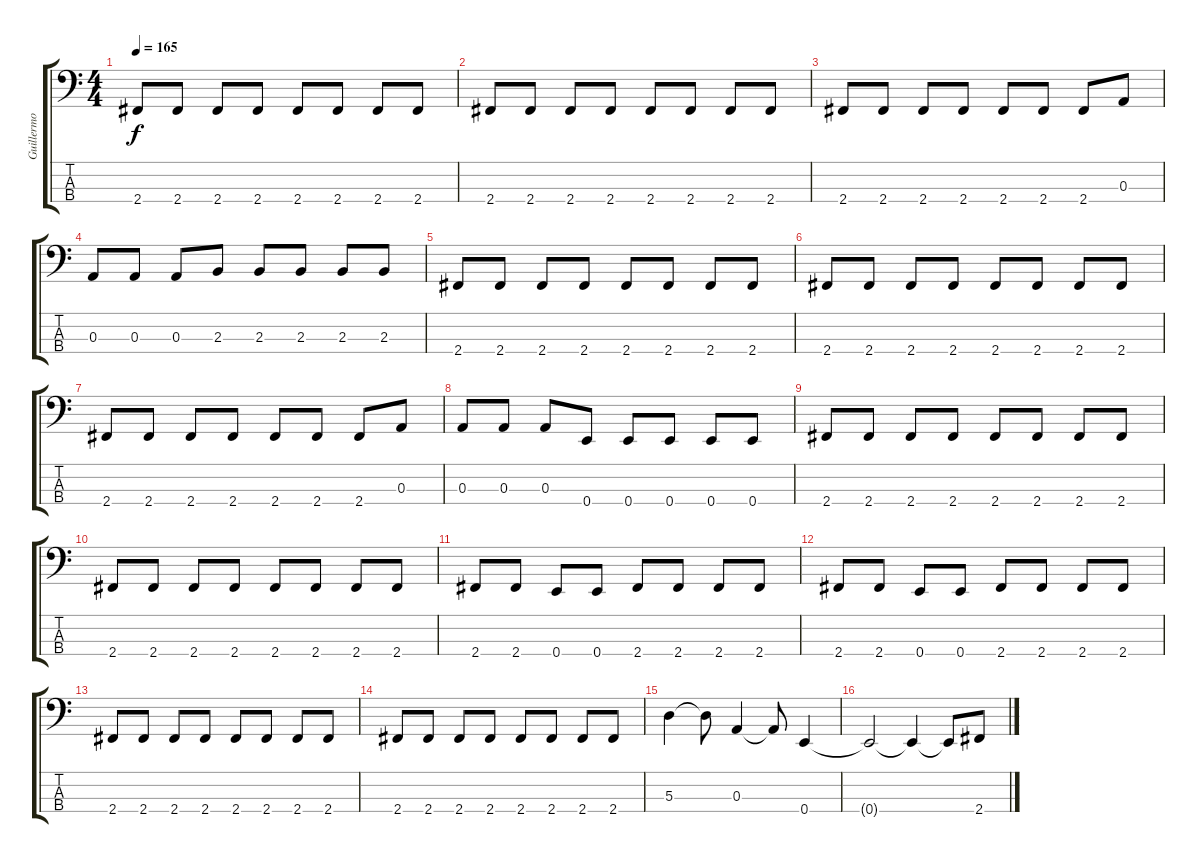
\track ("Guillermo Sánchez" "Guillermo ") {instrument electricbasspick}
\staff {score tabs}
\tuning (G2 D2 A1 E1) {hide}
\ts (4 4)
\tempo 165
\clef f4
\ks c
2.4.8{dy f} 2.4.8 2.4.8 2.4.8 2.4.8 2.4.8 2.4.8 2.4.8 |
2.4.8 2.4.8 2.4.8 2.4.8 2.4.8 2.4.8 2.4.8 2.4.8 |
2.4.8 2.4.8 2.4.8 2.4.8 2.4.8 2.4.8 2.4.8 0.3.8 |
0.3.8 0.3.8 0.3.8 2.3.8 2.3.8 2.3.8 2.3.8 2.3.8 |
2.4.8 2.4.8 2.4.8 2.4.8 2.4.8 2.4.8 2.4.8 2.4.8 |
2.4.8 2.4.8 2.4.8 2.4.8 2.4.8 2.4.8 2.4.8 2.4.8 |
2.4.8 2.4.8 2.4.8 2.4.8 2.4.8 2.4.8 2.4.8 0.3.8 |
0.3.8 0.3.8 0.3.8 0.4.8 0.4.8 0.4.8 0.4.8 0.4.8 |
2.4.8 2.4.8 2.4.8 2.4.8 2.4.8 2.4.8 2.4.8 2.4.8 |
2.4.8 2.4.8 2.4.8 2.4.8 2.4.8 2.4.8 2.4.8 2.4.8 |
2.4.8 2.4.8 0.4.8 0.4.8 2.4.8 2.4.8 2.4.8 2.4.8 |
2.4.8 2.4.8 0.4.8 0.4.8 2.4.8 2.4.8 2.4.8 2.4.8 |
2.4.8 2.4.8 2.4.8 2.4.8 2.4.8 2.4.8 2.4.8 2.4.8 |
2.4.8 2.4.8 2.4.8 2.4.8 2.4.8 2.4.8 2.4.8 2.4.8 |
5.3.4 5.3{t}.8 0.3.4 0.3{t}.8 0.4.4 |
0.4{t}.2 0.4{t}.4 0.4{t}.8 2.4.8
